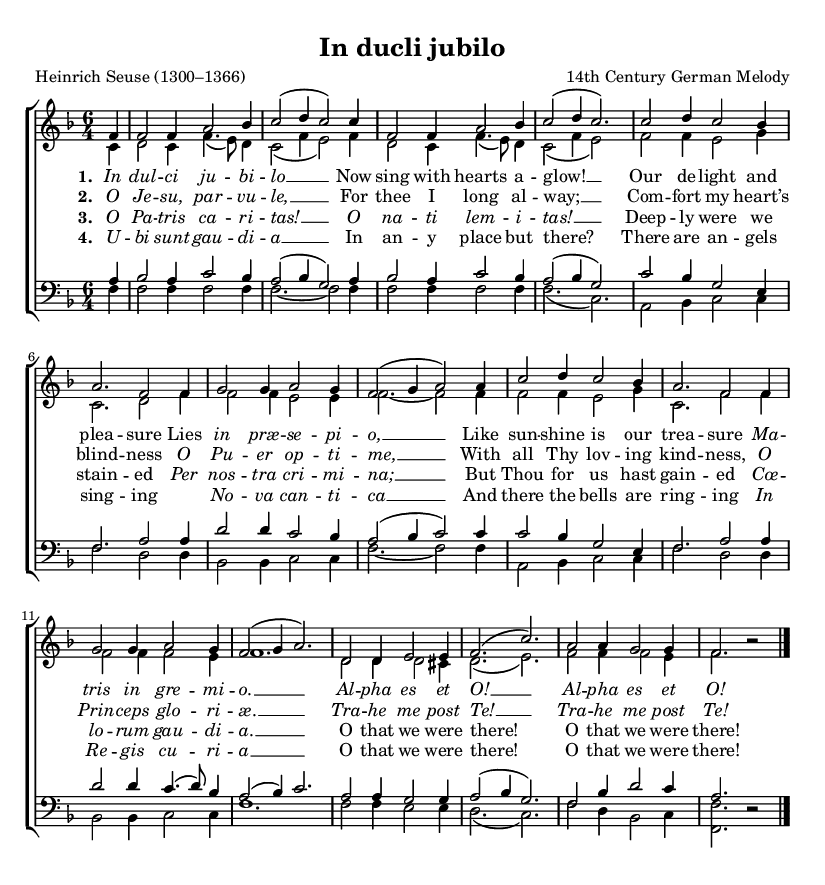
\version "2.14.2"

\include "header.ly"

\header {
  title = "In ducli jubilo"
  poet = "Heinrich Seuse (1300–1366)"
  composer = "14th Century German Melody"
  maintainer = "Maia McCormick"
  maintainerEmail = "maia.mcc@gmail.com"
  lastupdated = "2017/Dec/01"
}

global = {
  \preamble
  \key f \major
  \time 6/4
}

sopMusic = \relative c' {
  \partial 4 f4 |
  f2 f4 a2 bes4 |
  c2( d4 c2) c4 |
  f,2 f4 a2 bes4 |
  c2( d4 c2.) |

  c2 d4 c2 bes4 |
  a2. f2 f4 |
  g2 g4 a2 g4 |
  f2( g4 a2) a4 |

  c2 d4 c2 bes4 |
  a2. f2 f4 |
  g2 g4 a2 g4 |
  f2( g4 a2.) |

  d,2 d4 e2 e4 |
  f2.( c'2.) |
  a2 a4 g2 g4 |
  \partial 4*5 f2. b2\rest \bar "|."
}
sopWords = \lyricmode {

}

altoMusic = \relative c' {
  c4 |
  d2 c4 f4.( e8) d4 |
  c2( f4 e2) f4 |
  d2 c4 f4.( e8) d4 |
  c2( f4 e2) s4 |

  f2 f4 e2 g4 |
  c,2. d2 f4 |
  f2 f4 e2 e4 |
  f2.~ f2 f4 |

  f2 f4 e2 g4 |
  c,2. f2 f4 |
  f2 f4 f2 e4 |
  f1. |

  d2 d4 d2 cis4 |
  d2.( e) |
  f2 f4 f2 e4
  f2. s2 \bar "|."
}
altoWords = \lyricmode {
  \set stanza = #"1. "
  \markup\italic In \markup\italic dul -- \markup\italic ci \markup\italic ju -- \markup\italic bi -- \markup\italic lo __ Now sing with hearts a -- glow!
__
  Our de -- light and plea -- sure Lies \markup\italic in \markup\italic præ -- \markup\italic se -- \markup\italic pi -- \markup\italic o, __
  Like sun -- shine is our trea -- sure
  \markup\italic Ma -- \markup\italic tris \markup\italic in \markup\italic gre -- \markup\italic mi -- \markup\italic o. __
  \markup\italic Al -- \markup\italic pha \markup\italic es \markup\italic et \markup\italic O! __
  \markup\italic Al -- \markup\italic pha \markup\italic es \markup\italic et \markup\italic O!
}
altoWordsII = \lyricmode {
  \set stanza = #"2. "
  \markup\italic O \markup\italic Je -- \markup\italic su, \markup\italic par -- \markup\italic vu -- \markup\italic le, __
  For thee I long al -- way; __
  Com -- fort my heart’s blind -- ness
  \markup\italic O \markup\italic Pu -- \markup\italic er \markup\italic op -- \markup\italic ti -- \markup\italic me, __
  With all Thy lov -- ing kind -- ness,
  \markup\italic O \markup\italic Prin -- \markup\italic ceps \markup\italic glo -- \markup\italic ri -- \markup\italic æ. __
  \markup\italic Tra -- \markup\italic he \markup\italic me \markup\italic post \markup\italic Te! __
  \markup\italic Tra -- \markup\italic he \markup\italic me \markup\italic post \markup\italic Te!
}
altoWordsIII = \lyricmode {
  \set stanza = #"3. "
  \markup\italic O \markup\italic Pa -- \markup\italic tris \markup\italic ca -- \markup\italic ri -- \markup\italic tas! __
  \markup\italic O \markup\italic na -- \markup\italic ti \markup\italic lem -- \markup\italic i -- \markup\italic tas! __
  Deep -- ly were we stain -- ed
  \markup\italic Per \markup\italic nos -- \markup\italic tra \markup\italic cri -- \markup\italic mi -- \markup\italic na; __
  But Thou for us hast gain -- ed
  \markup\italic Cœ -- \markup\italic lo -- \markup\italic rum \markup\italic gau -- \markup\italic di -- \markup\italic a. __
  O that we were there! O that we were there!
}
altoWordsIV = \lyricmode {
  \set stanza = #"4. "
  \markup\italic U -- \markup\italic bi \markup\italic sunt \markup\italic gau -- \markup\italic di -- \markup\italic a __
  In an -- y place  but there?
  There are an -- gels sing -- ing ""
  \markup\italic No -- \markup\italic va \markup\italic can -- \markup\italic ti -- \markup\italic ca __
  And there the bells are ring -- ing
  \markup\italic In \markup\italic Re -- \markup\italic gis \markup\italic cu -- \markup\italic ri -- \markup\italic a __
  O that we were there! O that we were there!
}

tenorMusic = \relative c' {
  a4 |
  bes2 a4 c2 bes4 |
  a2( bes4 g2) a4 |
  bes2 a4 c2 bes4 |
  a2( bes4 g2) s4 |

  c2 bes4 g2 e4 |
  f2. a2 a4 |
  d2 d4 c2 bes4 |
  a2( bes4 c2) c4 |

  c2 bes4 g2 e4 |
  f2. a2 a4 |
  d2 d4 c4.( d8) bes4 |
  a2( bes4)~ c2. |

  a2 a4 g2 g4 |
  a2( bes4 g2.) |
  f2 bes4 d2 c4 |
  a2. s2 \bar "|."
}
tenorWords = \lyricmode {

}

bassMusic = \relative c {
  f4 |
  f2 f4 f2 f4 |
  f2.~ f2 f4 |
  f2 f4 f2 f4 |
  f2.( c2.) |

  a2 bes4 c2 c4 |
  f2. d2 d4 |
  bes2 bes4 c2 c4 |
  f2.~ f2 f4 |

  a,2 bes4 c2 c4 |
  f2. d2 d4 |
  bes2 bes4 c2 c4 |
  f1. |

  f2 f4 e2 e4 |
  d2.( c2.) |
  f2 d4 bes2 c4 |
  <<f2. f,>> d'2\rest \bar "|."

}
bassWords = \lyricmode {

}

\score {
  <<
   \new ChoirStaff <<
    \new Staff = women <<
      \new Voice = "sopranos" { \voiceOne << \global \sopMusic >> }
      \new Voice = "altos" { \voiceTwo << \global \altoMusic >> }
    >>
    \new Lyrics \with { alignAboveContext = #"women" } \lyricsto "sopranos" \sopWords
    \new Lyrics = "altosIV"  \with { alignBelowContext = #"women" } \lyricsto "sopranos" \altoWordsIV
    \new Lyrics = "altosIII"  \with { alignBelowContext = #"women" } \lyricsto "sopranos" \altoWordsIII
    \new Lyrics = "altosII"  \with { alignBelowContext = #"women" } \lyricsto "sopranos" \altoWordsII
    \new Lyrics = "altos"  \with { alignBelowContext = #"women"  } \lyricsto "sopranos" \altoWords
   \new Staff = men <<
      \clef bass
      \new Voice = "tenors" { \voiceOne << \global \tenorMusic >> }
      \new Voice = "basses" { \voiceTwo << \global \bassMusic >> }
    >>
    \new Lyrics \with { alignAboveContext = #"men"  } \lyricsto "tenors" \tenorWords
    \new Lyrics \with { alignBelowContext = #"men"  } \lyricsto "basses" \bassWords
  >>
  >>
}
